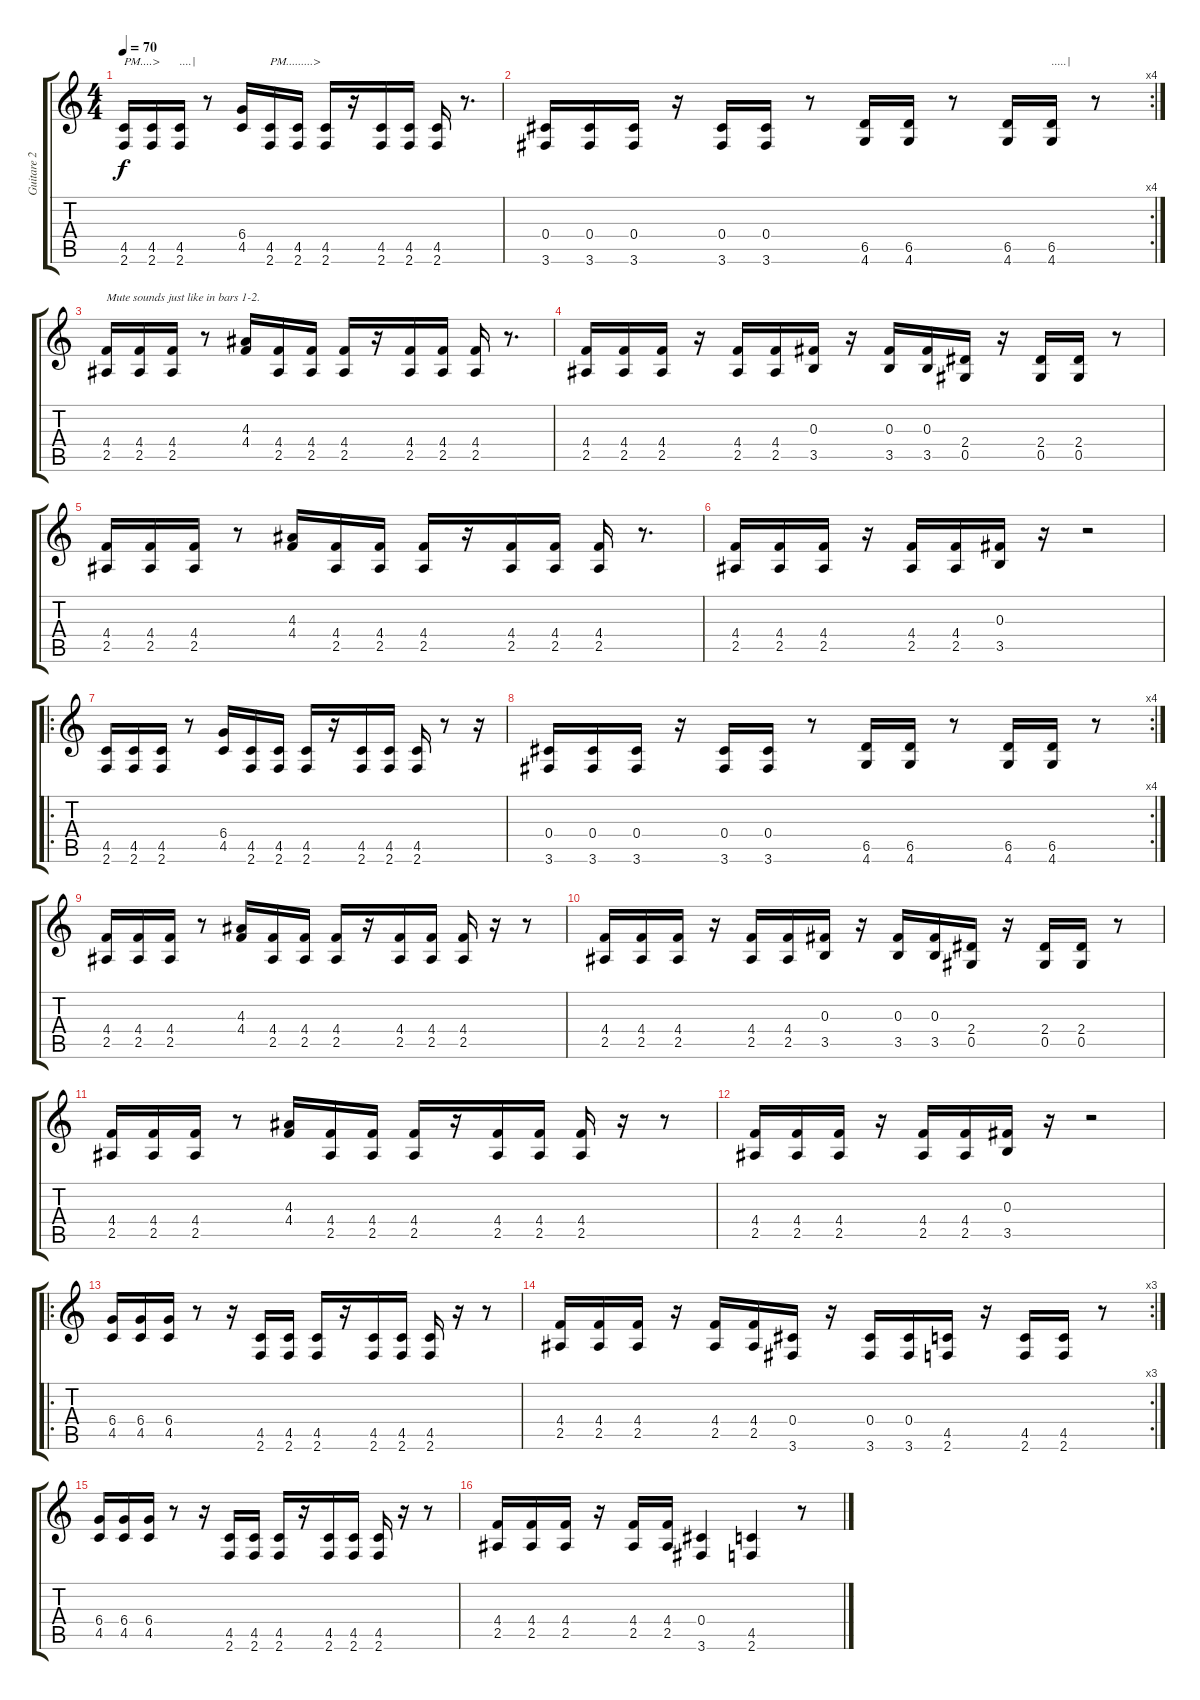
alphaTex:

\track ("Guitare 2" "Guitare 2") {instrument distortionguitar}
\staff {score tabs}
\tuning (Eb4 Bb3 Gb3 Db3 Ab2 Eb2) {hide}
\ts (4 4)
\tempo 70
\clef g2
\ks c
(4.5 2.6).16{txt "PM....>" dy f instrument distortionguitar} (4.5 2.6).16 (4.5 2.6).16{txt "....|"} r.8 (6.4 4.5).16 (4.5 2.6).16{txt "PM.........>"} (4.5 2.6).16 (4.5 2.6).16 r.16 (4.5 2.6).16 (4.5 2.6).16 (4.5 2.6).16 r.8{d} |
\rc 4
(0.4 3.6).16 (0.4 3.6).16 (0.4 3.6).16 r.16 (0.4 3.6).16 (0.4 3.6).16 r.8 (6.5 4.6).16 (6.5 4.6).16 r.8 (6.5 4.6).16 (6.5 4.6).16{txt ".....|"} r.8 |
(4.4 2.5).16{txt "Mute sounds just like in bars 1-2."} (4.4 2.5).16 (4.4 2.5).16 r.8 (4.3 4.4).16 (4.4 2.5).16 (4.4 2.5).16 (4.4 2.5).16 r.16 (4.4 2.5).16 (4.4 2.5).16 (4.4 2.5).16 r.8{d} |
(4.4 2.5).16 (4.4 2.5).16 (4.4 2.5).16 r.16 (4.4 2.5).16 (4.4 2.5).16 (0.3 3.5).16 r.16 (0.3 3.5).16 (0.3 3.5).16 (2.4 0.5).16 r.16 (2.4 0.5).16 (2.4 0.5).16 r.8 |
(4.4 2.5).16 (4.4 2.5).16 (4.4 2.5).16 r.8 (4.3 4.4).16 (4.4 2.5).16 (4.4 2.5).16 (4.4 2.5).16 r.16 (4.4 2.5).16 (4.4 2.5).16 (4.4 2.5).16 r.8{d} |
(4.4 2.5).16 (4.4 2.5).16 (4.4 2.5).16 r.16 (4.4 2.5).16 (4.4 2.5).16 (0.3 3.5).16 r.16 r.2 |
\ro
(4.5 2.6).16 (4.5 2.6).16 (4.5 2.6).16 r.8 (6.4 4.5).16 (4.5 2.6).16 (4.5 2.6).16 (4.5 2.6).16 r.16 (4.5 2.6).16 (4.5 2.6).16 (4.5 2.6).16 r.8 r.16 |
\rc 4
(0.4 3.6).16 (0.4 3.6).16 (0.4 3.6).16 r.16 (0.4 3.6).16 (0.4 3.6).16 r.8 (6.5 4.6).16 (6.5 4.6).16 r.8 (6.5 4.6).16 (6.5 4.6).16 r.8 |
(4.4 2.5).16 (4.4 2.5).16 (4.4 2.5).16 r.8 (4.3 4.4).16 (4.4 2.5).16 (4.4 2.5).16 (4.4 2.5).16 r.16 (4.4 2.5).16 (4.4 2.5).16 (4.4 2.5).16 r.16 r.8 |
(4.4 2.5).16 (4.4 2.5).16 (4.4 2.5).16 r.16 (4.4 2.5).16 (4.4 2.5).16 (0.3 3.5).16 r.16 (0.3 3.5).16 (0.3 3.5).16 (2.4 0.5).16 r.16 (2.4 0.5).16 (2.4 0.5).16 r.8 |
(4.4 2.5).16 (4.4 2.5).16 (4.4 2.5).16 r.8 (4.3 4.4).16 (4.4 2.5).16 (4.4 2.5).16 (4.4 2.5).16 r.16 (4.4 2.5).16 (4.4 2.5).16 (4.4 2.5).16 r.16 r.8 |
(4.4 2.5).16 (4.4 2.5).16 (4.4 2.5).16 r.16 (4.4 2.5).16 (4.4 2.5).16 (0.3 3.5).16 r.16 r.2 |
\ro
(6.4 4.5).16 (6.4 4.5).16 (6.4 4.5).16 r.8 r.16 (4.5 2.6).16 (4.5 2.6).16 (4.5 2.6).16 r.16 (4.5 2.6).16 (4.5 2.6).16 (4.5 2.6).16 r.16 r.8 |
\rc 3
(4.4 2.5).16 (4.4 2.5).16 (4.4 2.5).16 r.16 (4.4 2.5).16 (4.4 2.5).16 (0.4 3.6).16 r.16 (0.4 3.6).16 (0.4 3.6).16 (4.5 2.6).16 r.16 (4.5 2.6).16 (4.5 2.6).16 r.8 |
(6.4 4.5).16 (6.4 4.5).16 (6.4 4.5).16 r.8 r.16 (4.5 2.6).16 (4.5 2.6).16 (4.5 2.6).16 r.16 (4.5 2.6).16 (4.5 2.6).16 (4.5 2.6).16 r.16 r.8 |
(4.4 2.5).16 (4.4 2.5).16 (4.4 2.5).16 r.16 (4.4 2.5).16 (4.4 2.5).16 (0.4 3.6).4 (4.5 2.6).4 r.8
